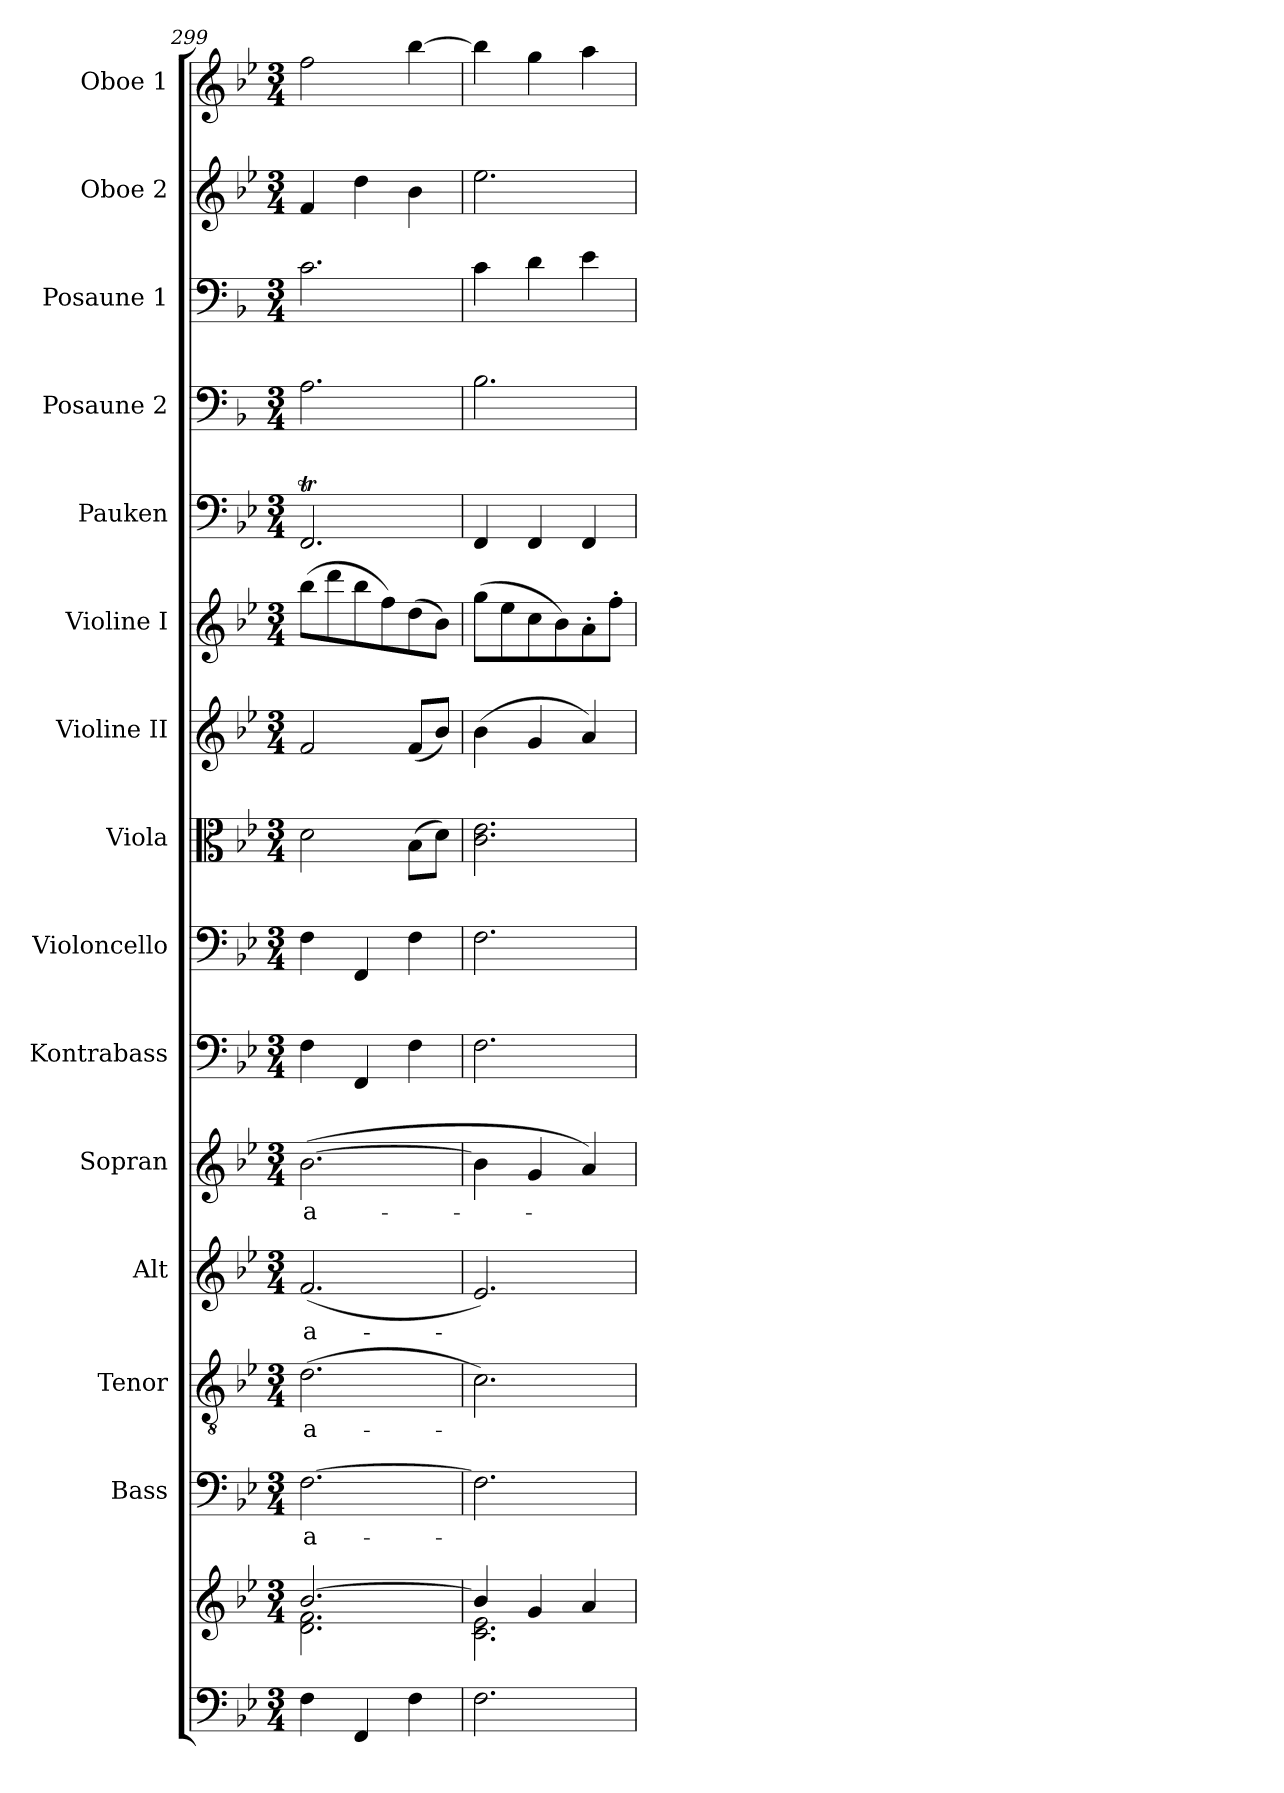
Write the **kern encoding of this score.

**kern	**kern	**kern	**text	**kern	**text	**kern	**text	**kern	**text	**kern	**kern	**kern	**kern	**kern	**kern	**kern	**kern	**kern	**kern
*part15	*part15	*part14	*part14	*part13	*part13	*part12	*part12	*part11	*part11	*part10	*part9	*part8	*part7	*part6	*part5	*part4	*part3	*part2	*part1
*staff16	*staff15	*staff14	*staff14	*staff13	*staff13	*staff12	*staff12	*staff11	*staff11	*staff10	*staff9	*staff8	*staff7	*staff6	*staff5	*staff4	*staff3	*staff2	*staff1
*	*	*I"Bass	*	*I"Tenor	*	*I"Alt	*	*I"Sopran	*	*I"Kontrabass	*I"Violoncello	*I"Viola	*I"Violine II	*I"Violine I	*I"Pauken	*I"Posaune 2	*I"Posaune 1	*I"Oboe 2	*I"Oboe 1
*	*	*I'B.	*	*I'T.	*	*I'A.	*	*I'S.	*	*I'Kb.	*I'Vc.	*I'Vla.	*I'Vl. II	*I'Vl. I	*I'Pk.	*I'Pos. 2	*I'Pos. 1	*I'Ob. 2	*I'Ob. 1
*clefF4	*clefG2	*clefF4	*	*clefGv2	*	*clefG2	*	*clefG2	*	*clefF4	*clefF4	*clefC3	*clefG2	*clefG2	*clefF4	*clefF4	*clefF4	*clefG2	*clefG2
*	*	*	*	*	*	*	*	*	*	*ITrd7c12	*	*	*	*	*	*ITrd4c7	*ITrd4c7	*	*
*k[b-e-]	*k[b-e-]	*k[b-e-]	*	*k[b-e-]	*	*k[b-e-]	*	*k[b-e-]	*	*k[b-e-]	*k[b-e-]	*k[b-e-]	*k[b-e-]	*k[b-e-]	*k[b-e-]	*k[b-e-]	*k[b-e-]	*k[b-e-]	*k[b-e-]
*B-:	*B-:	*B-:	*	*B-:	*	*B-:	*	*B-:	*	*B-:	*B-:	*B-:	*B-:	*B-:	*B-:	*B-:	*B-:	*B-:	*B-:
*M3/4	*M3/4	*M3/4	*	*M3/4	*	*M3/4	*	*M3/4	*	*M3/4	*M3/4	*M3/4	*M3/4	*M3/4	*M3/4	*M3/4	*M3/4	*M3/4	*M3/4
=299	=299	=299	=299	=299	=299	=299	=299	=299	=299	=299	=299	=299	=299	=299	=299	=299	=299	=299	=299
*	*^	*	*	*	*	*	*	*	*	*	*	*	*	*	*	*	*	*	*
!	!	!	!	!LO:LY:b	!	!LO:LY:b	!	!LO:LY:b	!	!LO:LY:b	!	!	!	!	!	!	!	!	!	!
4F\	[>2.b-/	2.d\ 2.f\	[2.F\	a-	(>2.d\	a-	(<2.f/	a-	(>[2.b-\	a-	4FF\	4F\	2d\	2f/	(>8bb-\L	2.FFT/	2.D\	2.F\	4f/	2ff\
.	.	.	.	.	.	.	.	.	.	.	.	.	.	.	8ddd\	.	.	.	.	.
4FF/	.	.	.	.	.	.	.	.	.	.	4FFF/	4FF/	.	.	8bb-\	.	.	.	4dd\	.
.	.	.	.	.	.	.	.	.	.	.	.	.	.	.	8ff\)	.	.	.	.	.
4F\	.	.	.	.	.	.	.	.	.	.	4FF\	4F\	(>8B-\L	(<8f/L	(>8dd\	.	.	.	4b-\	[4bb-\
.	.	.	.	.	.	.	.	.	.	.	.	.	8d\J)	8b-/J)	8b-\J)	.	.	.	.	.
=300	=300	=300	=300	=300	=300	=300	=300	=300	=300	=300	=300	=300	=300	=300	=300	=300	=300	=300	=300	=300
2.F\	4b-/]	2.c\ 2.e-\	2.F\]	.	2.c\)	.	2.e-/)	.	4b-\]	.	2.FF\	2.F\	2.c\ 2.e-\	(>4b-\	(>8gg\L	4FF/	2.E-\	4F\	2.ee-\	4bb-\]
.	.	.	.	.	.	.	.	.	.	.	.	.	.	.	8ee-\	.	.	.	.	.
.	4g/	.	.	.	.	.	.	.	4g/	.	.	.	.	4g/	8cc\	4FF/	.	4G\	.	4gg\
.	.	.	.	.	.	.	.	.	.	.	.	.	.	.	8b-\)	.	.	.	.	.
.	4a/	.	.	.	.	.	.	.	4a/)	.	.	.	.	4a/)	8a'>\	4FF/	.	4A\	.	4aa\
.	.	.	.	.	.	.	.	.	.	.	.	.	.	.	8ff'>\J	.	.	.	.	.
*	*v	*v	*	*	*	*	*	*	*	*	*	*	*	*	*	*	*	*	*	*
=	=	=	=	=	=	=	=	=	=	=	=	=	=	=	=	=	=	=	=
*-	*-	*-	*-	*-	*-	*-	*-	*-	*-	*-	*-	*-	*-	*-	*-	*-	*-	*-	*-
